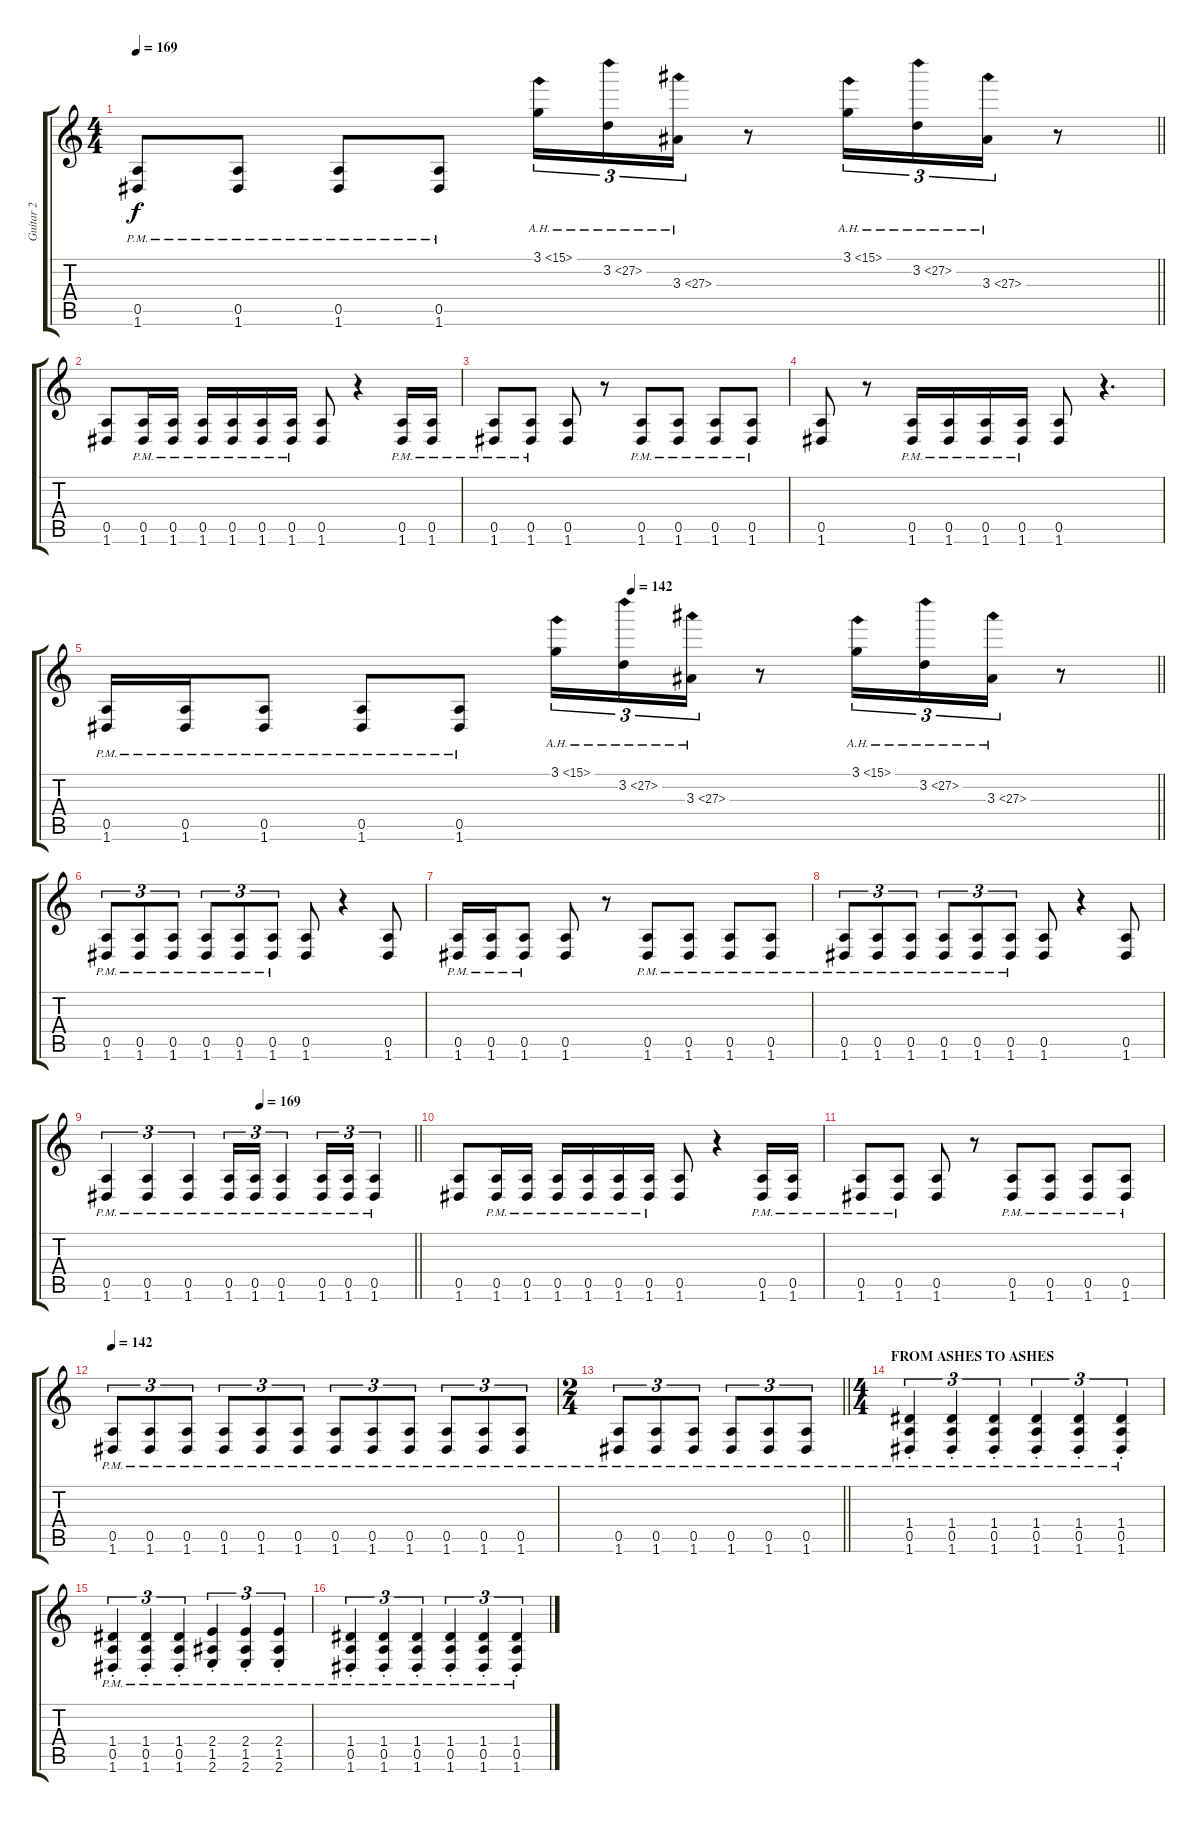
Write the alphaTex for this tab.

\track ("Guitar 2" "Guitar 2") {instrument distortionguitar}
\staff {score tabs}
\tuning (E4 B3 G3 D3 A2 D2) {hide}
\ts (4 4)
\tempo 169
\clef g2
\barLineRight lightlight
\ks c
(0.5{pm} 1.6{pm}).8{dy f} (0.5{pm} 1.6{pm}).8 (0.5{pm} 1.6{pm}).8 (0.5{pm} 1.6{pm}).8 3.1{ah 12}.16{tu (3 2)} 3.2{ah 24}.16{tu (3 2)} 3.3{ah 24}.16{tu (3 2)} r.8 3.1{ah 12}.16{tu (3 2)} 3.2{ah 24}.16{tu (3 2)} 3.3{ah 24}.16{tu (3 2)} r.8 |
(0.5 1.6).8 (0.5{pm} 1.6{pm}).16 (0.5{pm} 1.6{pm}).16 (0.5{pm} 1.6{pm}).16 (0.5{pm} 1.6{pm}).16 (0.5{pm} 1.6{pm}).16 (0.5{pm} 1.6{pm}).16 (0.5 1.6).8 r.4 (0.5{pm} 1.6{pm}).16 (0.5{pm} 1.6{pm}).16 |
(0.5{pm} 1.6{pm}).8 (0.5{pm} 1.6{pm}).8 (0.5 1.6).8 r.8 (0.5{pm} 1.6{pm}).8 (0.5{pm} 1.6{pm}).8 (0.5{pm} 1.6{pm}).8 (0.5{pm} 1.6{pm}).8 |
(0.5 1.6).8 r.8 (0.5{pm} 1.6{pm}).16 (0.5{pm} 1.6{pm}).16 (0.5{pm} 1.6{pm}).16 (0.5{pm} 1.6{pm}).16 (0.5 1.6).8 r.4{d} |
\tempo (142 0.5)
\barLineRight lightlight
(0.5{pm} 1.6{pm}).16 (0.5{pm} 1.6{pm}).16 (0.5{pm} 1.6{pm}).8 (0.5{pm} 1.6{pm}).8 (0.5{pm} 1.6{pm}).8 3.1{ah 12}.16{tu (3 2)} 3.2{ah 24}.16{tu (3 2)} 3.3{ah 24}.16{tu (3 2)} r.8 3.1{ah 12}.16{tu (3 2)} 3.2{ah 24}.16{tu (3 2)} 3.3{ah 24}.16{tu (3 2)} r.8 |
(0.5{pm} 1.6{pm}).8{tu (3 2)} (0.5{pm} 1.6{pm}).8{tu (3 2)} (0.5{pm} 1.6{pm}).8{tu (3 2)} (0.5{pm} 1.6{pm}).8{tu (3 2)} (0.5{pm} 1.6{pm}).8{tu (3 2)} (0.5{pm} 1.6{pm}).8{tu (3 2)} (0.5 1.6).8 r.4 (0.5 1.6).8 |
(0.5{pm} 1.6{pm}).16 (0.5{pm} 1.6{pm}).16 (0.5{pm} 1.6{pm}).8 (0.5 1.6).8 r.8 (0.5{pm} 1.6{pm}).8 (0.5{pm} 1.6{pm}).8 (0.5{pm} 1.6{pm}).8 (0.5{pm} 1.6{pm}).8 |
(0.5{pm} 1.6{pm}).8{tu (3 2)} (0.5{pm} 1.6{pm}).8{tu (3 2)} (0.5{pm} 1.6{pm}).8{tu (3 2)} (0.5{pm} 1.6{pm}).8{tu (3 2)} (0.5{pm} 1.6{pm}).8{tu (3 2)} (0.5{pm} 1.6{pm}).8{tu (3 2)} (0.5 1.6).8 r.4 (0.5 1.6).8 |
\tempo (169 0.5)
\barLineRight lightlight
(0.5{pm} 1.6{pm}).4{tu (3 2)} (0.5{pm} 1.6{pm}).4{tu (3 2)} (0.5{pm} 1.6{pm}).4{tu (3 2)} (0.5{pm} 1.6{pm}).16{tu (3 2)} (0.5{pm} 1.6{pm}).16{tu (3 2)} (0.5{pm} 1.6{pm}).4{tu (3 2)} (0.5{pm} 1.6{pm}).16{tu (3 2)} (0.5{pm} 1.6{pm}).16{tu (3 2)} (0.5{pm} 1.6{pm}).4{tu (3 2)} |
(0.5 1.6).8 (0.5{pm} 1.6{pm}).16 (0.5{pm} 1.6{pm}).16 (0.5{pm} 1.6{pm}).16 (0.5{pm} 1.6{pm}).16 (0.5{pm} 1.6{pm}).16 (0.5{pm} 1.6{pm}).16 (0.5 1.6).8 r.4 (0.5{pm} 1.6{pm}).16 (0.5{pm} 1.6{pm}).16 |
(0.5{pm} 1.6{pm}).8 (0.5{pm} 1.6{pm}).8 (0.5 1.6).8 r.8 (0.5{pm} 1.6{pm}).8 (0.5{pm} 1.6{pm}).8 (0.5{pm} 1.6{pm}).8 (0.5{pm} 1.6{pm}).8 |
\tempo 142
(0.5{pm} 1.6{pm}).8{tu (3 2)} (0.5{pm} 1.6{pm}).8{tu (3 2)} (0.5{pm} 1.6{pm}).8{tu (3 2)} (0.5{pm} 1.6{pm}).8{tu (3 2)} (0.5{pm} 1.6{pm}).8{tu (3 2)} (0.5{pm} 1.6{pm}).8{tu (3 2)} (0.5{pm} 1.6{pm}).8{tu (3 2)} (0.5{pm} 1.6{pm}).8{tu (3 2)} (0.5{pm} 1.6{pm}).8{tu (3 2)} (0.5{pm} 1.6{pm}).8{tu (3 2)} (0.5{pm} 1.6{pm}).8{tu (3 2)} (0.5{pm} 1.6{pm}).8{tu (3 2)} |
\ts (2 4)
\barLineRight lightlight
(0.5{pm} 1.6{pm}).8{tu (3 2)} (0.5{pm} 1.6{pm}).8{tu (3 2)} (0.5{pm} 1.6{pm}).8{tu (3 2)} (0.5{pm} 1.6{pm}).8{tu (3 2)} (0.5{pm} 1.6{pm}).8{tu (3 2)} (0.5{pm} 1.6{pm}).8{tu (3 2)} |
\ts (4 4)
\section ("" "FROM ASHES TO ASHES")
(1.4{pm st} 0.5{pm st} 1.6{pm st}).4{tu (3 2)} (1.4{pm st} 0.5{pm st} 1.6{pm st}).4{tu (3 2)} (1.4{pm st} 0.5{pm st} 1.6{pm st}).4{tu (3 2)} (1.4{pm st} 0.5{pm st} 1.6{pm st}).4{tu (3 2)} (1.4{pm st} 0.5{pm st} 1.6{pm st}).4{tu (3 2)} (1.4{pm st} 0.5{pm st} 1.6{pm st}).4{tu (3 2)} |
(1.4{pm st} 0.5{pm st} 1.6{pm st}).4{tu (3 2)} (1.4{pm st} 0.5{pm st} 1.6{pm st}).4{tu (3 2)} (1.4{pm st} 0.5{pm st} 1.6{pm st}).4{tu (3 2)} (2.4{pm st} 1.5{pm st} 2.6{pm st}).4{tu (3 2)} (2.4{pm st} 1.5{pm st} 2.6{pm st}).4{tu (3 2)} (2.4{pm st} 1.5{pm st} 2.6{pm st}).4{tu (3 2)} |
(1.4{pm st} 0.5{pm st} 1.6{pm st}).4{tu (3 2)} (1.4{pm st} 0.5{pm st} 1.6{pm st}).4{tu (3 2)} (1.4{pm st} 0.5{pm st} 1.6{pm st}).4{tu (3 2)} (1.4{pm st} 0.5{pm st} 1.6{pm st}).4{tu (3 2)} (1.4{pm st} 0.5{pm st} 1.6{pm st}).4{tu (3 2)} (1.4{pm st} 0.5{pm st} 1.6{pm st}).4{tu (3 2)}
